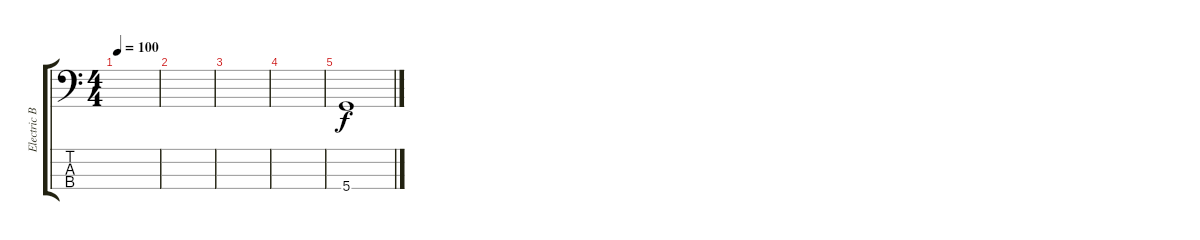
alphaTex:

\track ("Electric Bass" "Electric B") {instrument electricbassfinger}
\staff {score tabs}
\tuning (G2 D2 A1 D1) {hide}
\ts (4 4)
\tempo 100
\clef f4
\ks c
|
|
|
|
5.4.1
